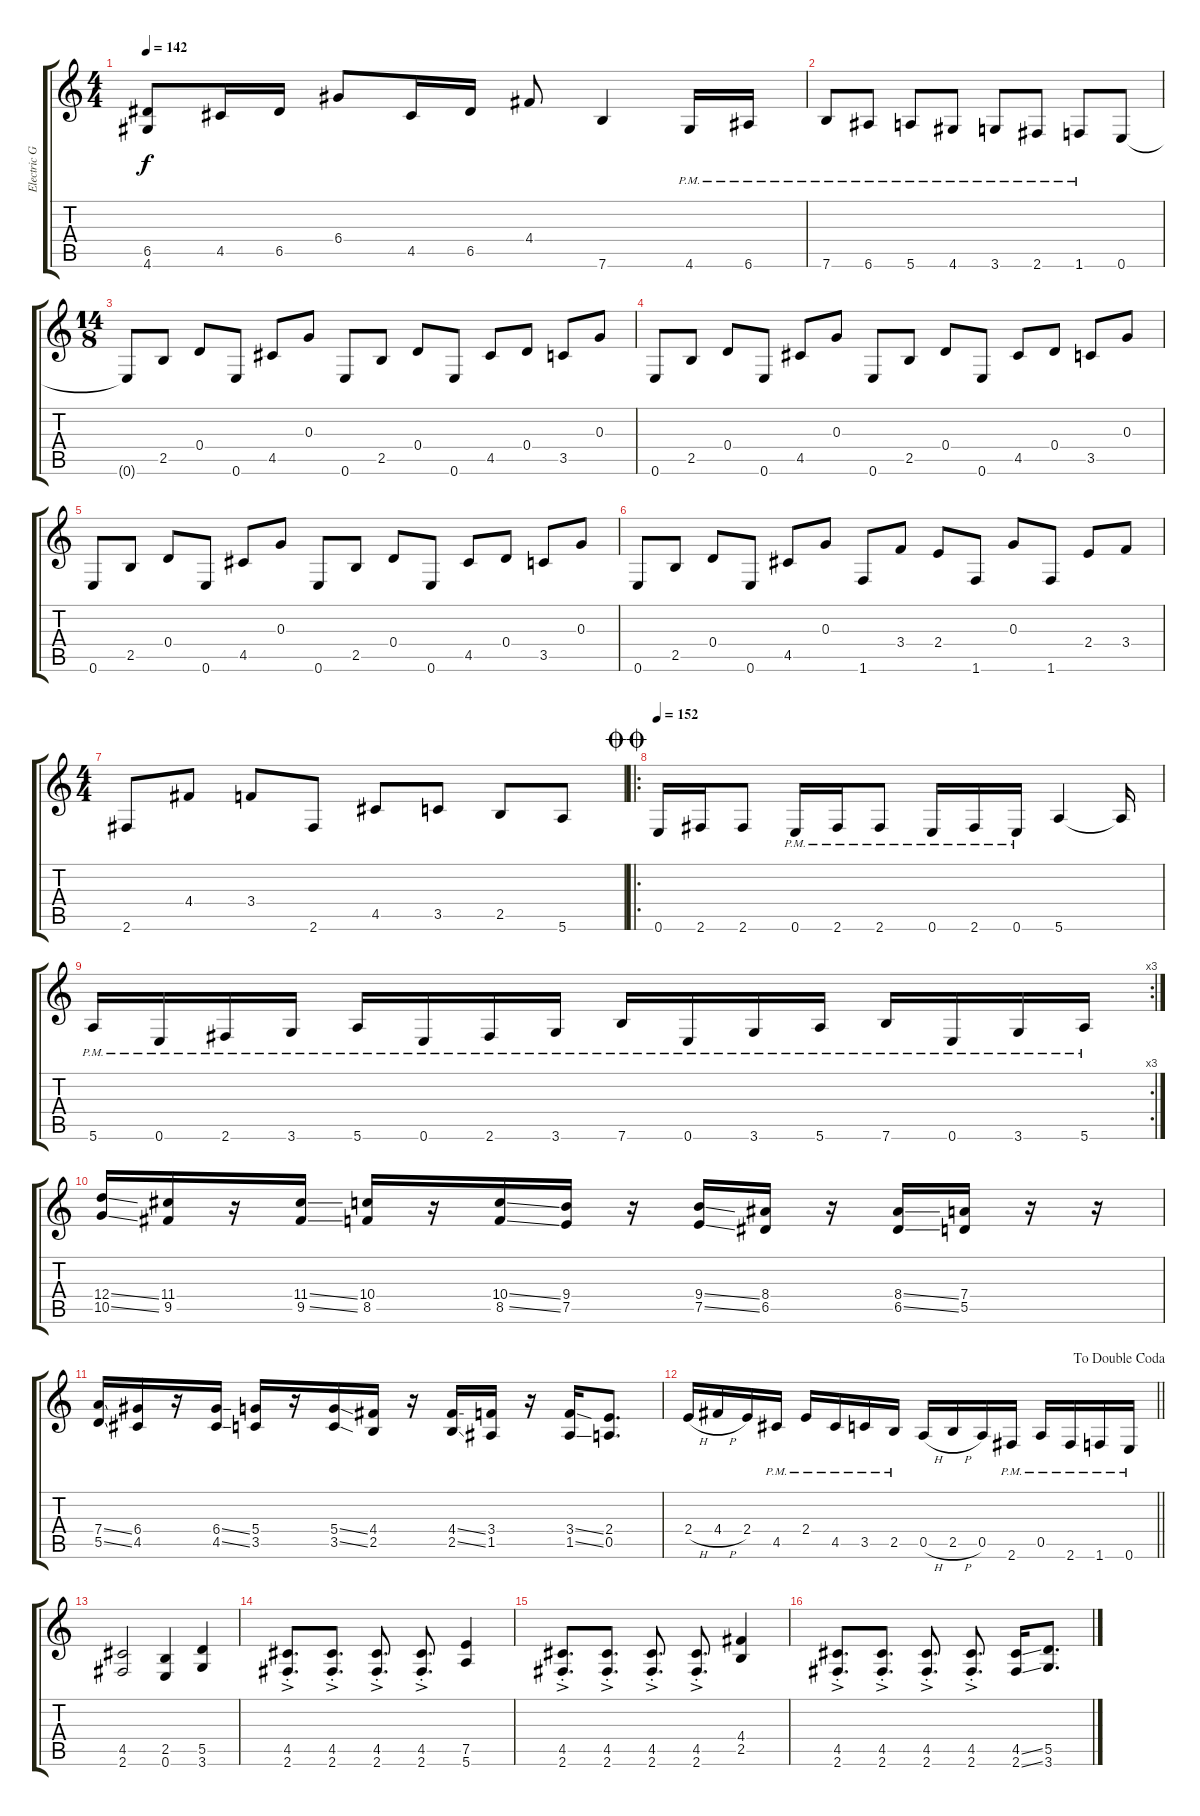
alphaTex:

\track ("Electric Guitar" "Electric G") {instrument distortionguitar}
\staff {score tabs}
\tuning (E4 B3 G3 D3 A2 E2) {hide}
\ts (4 4)
\tempo 142
\clef g2
\ks c
(6.5{t} 4.6{t}).8{dy f} 4.5.16 6.5.16 6.4.8 4.5.16 6.5.16 4.4.8 7.6.4 4.6{pm}.16 6.6{pm}.16 |
7.6{pm}.8 6.6{pm}.8 5.6{pm}.8 4.6{pm}.8 3.6{pm}.8 2.6{pm}.8 1.6{pm}.8 0.6.8 |
\ts (14 8)
0.6{t}.8 2.5.8 0.4.8 0.6.8 4.5.8 0.3.8 0.6.8 2.5.8 0.4.8 0.6.8 4.5.8 0.4.8 3.5.8 0.3.8 |
0.6.8 2.5.8 0.4.8 0.6.8 4.5.8 0.3.8 0.6.8 2.5.8 0.4.8 0.6.8 4.5.8 0.4.8 3.5.8 0.3.8 |
0.6.8 2.5.8 0.4.8 0.6.8 4.5.8 0.3.8 0.6.8 2.5.8 0.4.8 0.6.8 4.5.8 0.4.8 3.5.8 0.3.8 |
0.6.8 2.5.8 0.4.8 0.6.8 4.5.8 0.3.8 1.6.8 3.4.8 2.4.8 1.6.8 0.3.8 1.6.8 2.4.8 3.4.8 |
\ts (4 4)
2.6.8 4.4.8 3.4.8 2.6.8 4.5.8 3.5.8 2.5.8 5.6.8 |
\ro
\jump doublecoda
\tempo 152
0.6.16 2.6.16 2.6.8 0.6{pm}.16 2.6{pm}.16 2.6{pm}.8 0.6{pm}.16 2.6{pm}.16 0.6{pm}.16 5.6.4 5.6{t}.16 |
\rc 3
5.6{pm}.16 0.6{pm}.16 2.6{pm}.16 3.6{pm}.16 5.6{pm}.16 0.6{pm}.16 2.6{pm}.16 3.6{pm}.16 7.6{pm}.16 0.6{pm}.16 3.6{pm}.16 5.6{pm}.16 7.6{pm}.16 0.6{pm}.16 3.6{pm}.16 5.6{pm}.16 |
(12.4{ss} 10.5{ss}).16 (11.4 9.5).16 r.16 (11.4{ss} 9.5{ss}).16 (10.4 8.5).16 r.16 (10.4{ss} 8.5{ss}).16 (9.4 7.5).16 r.16 (9.4{ss} 7.5{ss}).16 (8.4 6.5).16 r.16 (8.4{ss} 6.5{ss}).16 (7.4 5.5).16 r.16 r.16 |
(7.4{ss} 5.5{ss}).16 (6.4 4.5).16 r.16 (6.4{ss} 4.5{ss}).16 (5.4 3.5).16 r.16 (5.4{ss} 3.5{ss}).16 (4.4 2.5).16 r.16 (4.4{ss} 2.5{ss}).16 (3.4 1.5).16 r.16 (3.4{ss} 1.5{ss}).16 (2.4 0.5).8{d} |
\jump dadoublecoda
\barLineRight lightlight
2.4{h}.16 4.4{h}.16 2.4.16 4.5{pm}.16 2.4{pm}.16 4.5{pm}.16 3.5{pm}.16 2.5{pm}.16 0.5{h}.16 2.5{h}.16 0.5.16 2.6{pm}.16 0.5{pm}.16 2.6{pm}.16 1.6{pm}.16 0.6{pm}.16 |
(4.5 2.6).2 (2.5 0.6).4 (5.5 3.6).4 |
(4.5{ac st} 2.6{ac st}).8{d} (4.5{ac st} 2.6{ac st}).8{d} (4.5{ac st} 2.6{ac st}).8{d} (4.5{ac st} 2.6{ac st}).8{d} (7.5 5.6).4 |
(4.5{ac st} 2.6{ac st}).8{d} (4.5{ac st} 2.6{ac st}).8{d} (4.5{ac st} 2.6{ac st}).8{d} (4.5{ac st} 2.6{ac st}).8{d} (4.4 2.5).4 |
(4.5{ac st} 2.6{ac st}).8{d} (4.5{ac st} 2.6{ac st}).8{d} (4.5{ac st} 2.6{ac st}).8{d} (4.5{ac st} 2.6{ac st}).8{d} (4.5{ss} 2.6{ss}).16 (5.5 3.6).8{d}
